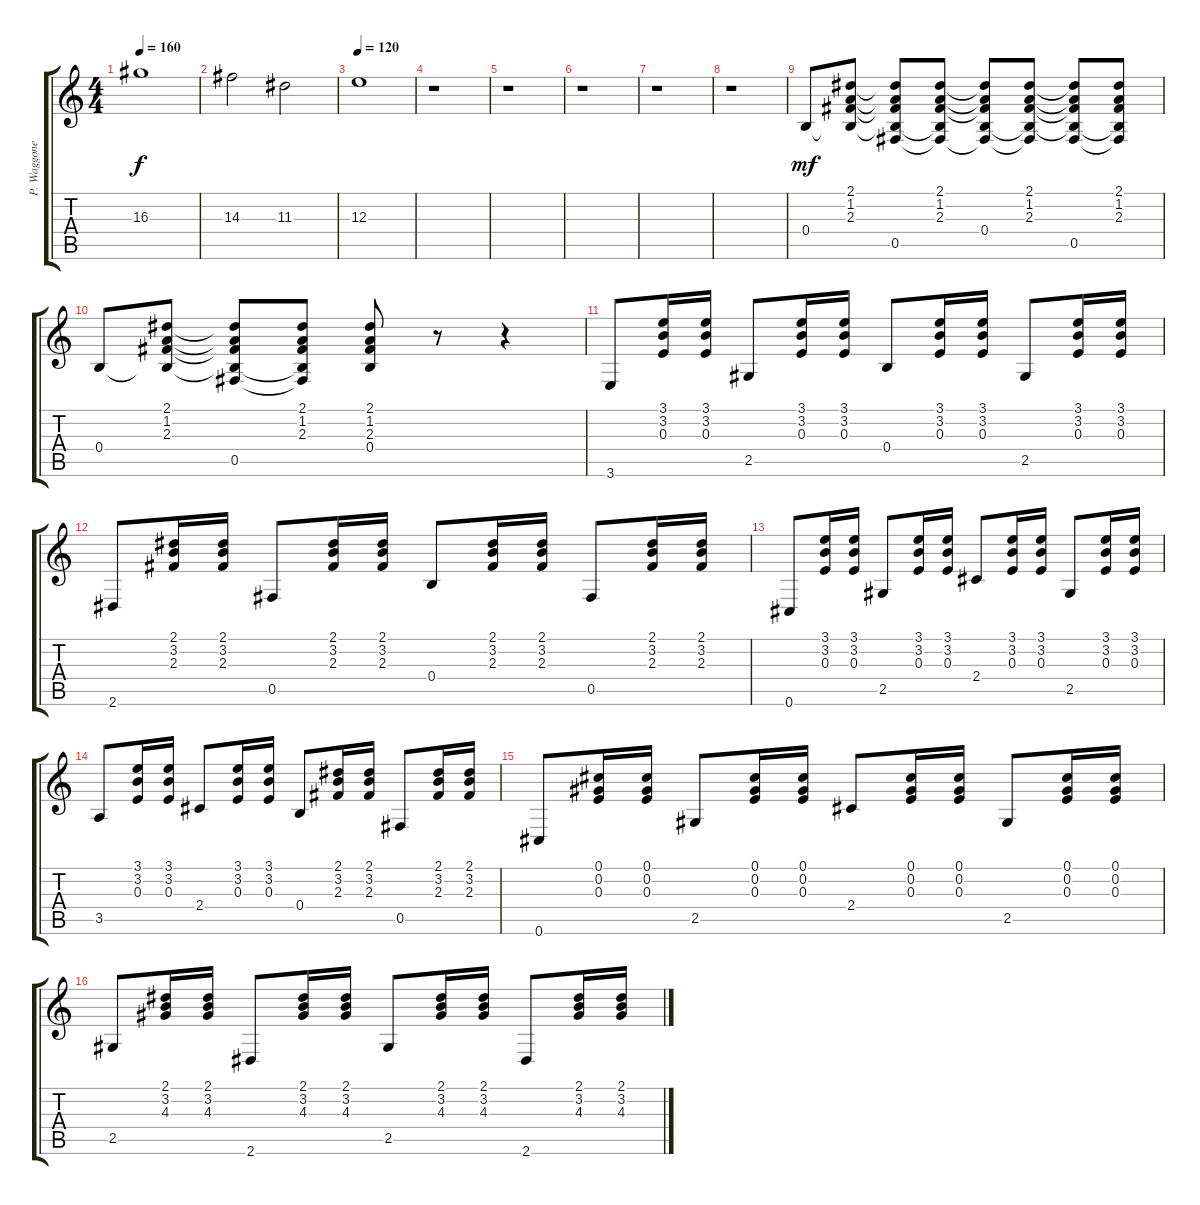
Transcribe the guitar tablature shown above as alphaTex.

\track ("P. Waggoner Lead Gtr." "P. Waggone") {instrument distortionguitar}
\staff {score tabs}
\tuning (Db4 Ab3 E3 B2 Gb2 Db2) {hide}
\ts (4 4)
\tempo 160
\clef g2
\ks c
16.3{t}.1{dy f} |
14.3.2 11.3.2 |
\tempo 120
12.3.1 |
r.1 |
r.1 |
r.1 |
r.1 |
r.1 |
0.4.8{dy mf volume 13 instrument acousticguitarsteel} (2.1 1.2 2.3 0.4{t}).8 (2.1{t} 1.2{t} 2.3{t} 0.4{t} 0.5).8 (2.1 1.2 2.3 0.4{t} 0.5{t}).8 (2.1{t} 1.2{t} 2.3{t} 0.4 0.5{t}).8 (2.1 1.2 2.3 0.4{t} 0.5{t}).8 (2.1{t} 1.2{t} 2.3{t} 0.4{t} 0.5).8 (2.1 1.2 2.3 0.4{t} 0.5{t}).8 |
0.4.8 (2.1 1.2 2.3 0.4{t}).8 (2.1{t} 1.2{t} 2.3{t} 0.4{t} 0.5).8 (2.1 1.2 2.3 0.4{t} 0.5{t}).8 (2.1 1.2 2.3 0.4).8 r.8 r.4 |
3.6.8 (3.1 3.2 0.3).16 (3.1 3.2 0.3).16 2.5.8 (3.1 3.2 0.3).16 (3.1 3.2 0.3).16 0.4.8 (3.1 3.2 0.3).16 (3.1 3.2 0.3).16 2.5.8 (3.1 3.2 0.3).16 (3.1 3.2 0.3).16 |
2.6.8 (2.1 3.2 2.3).16 (2.1 3.2 2.3).16 0.5.8 (2.1 3.2 2.3).16 (2.1 3.2 2.3).16 0.4.8 (2.1 3.2 2.3).16 (2.1 3.2 2.3).16 0.5.8 (2.1 3.2 2.3).16 (2.1 3.2 2.3).16 |
0.6.8 (3.1 3.2 0.3).16 (3.1 3.2 0.3).16 2.5.8 (3.1 3.2 0.3).16 (3.1 3.2 0.3).16 2.4.8 (3.1 3.2 0.3).16 (3.1 3.2 0.3).16 2.5.8 (3.1 3.2 0.3).16 (3.1 3.2 0.3).16 |
3.5.8 (3.1 3.2 0.3).16 (3.1 3.2 0.3).16 2.4.8 (3.1 3.2 0.3).16 (3.1 3.2 0.3).16 0.4.8 (2.1 3.2 2.3).16 (2.1 3.2 2.3).16 0.5.8 (2.1 3.2 2.3).16 (2.1 3.2 2.3).16 |
0.6.8 (0.1 0.2 0.3).16 (0.1 0.2 0.3).16 2.5.8 (0.1 0.2 0.3).16 (0.1 0.2 0.3).16 2.4.8 (0.1 0.2 0.3).16 (0.1 0.2 0.3).16 2.5.8 (0.1 0.2 0.3).16 (0.1 0.2 0.3).16 |
2.5.8 (2.1 3.2 4.3).16 (2.1 3.2 4.3).16 2.6.8 (2.1 3.2 4.3).16 (2.1 3.2 4.3).16 2.5.8 (2.1 3.2 4.3).16 (2.1 3.2 4.3).16 2.6.8 (2.1 3.2 4.3).16 (2.1 3.2 4.3).16
